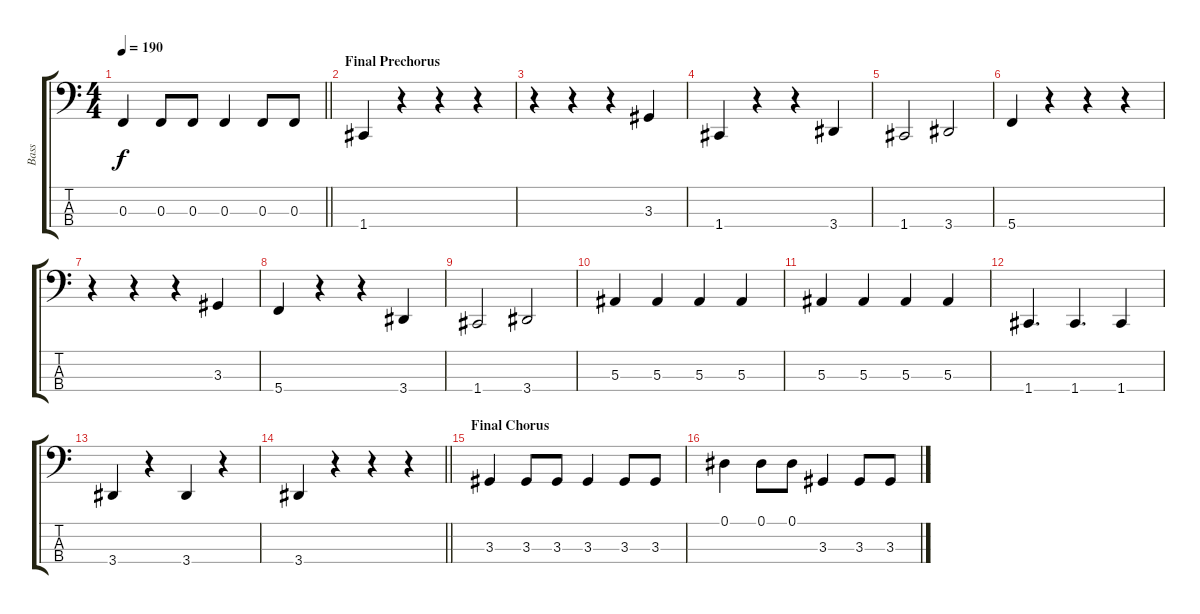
\track ("Bass" "Bass") {instrument electricbasspick}
\staff {score tabs}
\tuning (Eb2 Bb1 F1 C1) {hide}
\ts (4 4)
\tempo 190
\clef f4
\barLineRight lightlight
\ks c
0.3.4{dy f} 0.3.8 0.3.8 0.3.4 0.3.8 0.3.8 |
\section ("" "Final Prechorus")
1.4.4 r.4 r.4 r.4 |
r.4 r.4 r.4 3.3.4 |
1.4.4 r.4 r.4 3.4.4 |
1.4.2 3.4.2 |
5.4.4 r.4 r.4 r.4 |
r.4 r.4 r.4 3.3.4 |
5.4.4 r.4 r.4 3.4.4 |
1.4.2 3.4.2 |
5.3.4 5.3.4 5.3.4 5.3.4 |
5.3.4 5.3.4 5.3.4 5.3.4 |
1.4.4{d} 1.4.4{d} 1.4.4 |
3.4.4 r.4 3.4.4 r.4 |
\barLineRight lightlight
3.4.4 r.4 r.4 r.4 |
\section ("" "Final Chorus")
3.3.4 3.3.8 3.3.8 3.3.4 3.3.8 3.3.8 |
0.1.4 0.1.8 0.1.8 3.3.4 3.3.8 3.3.8
